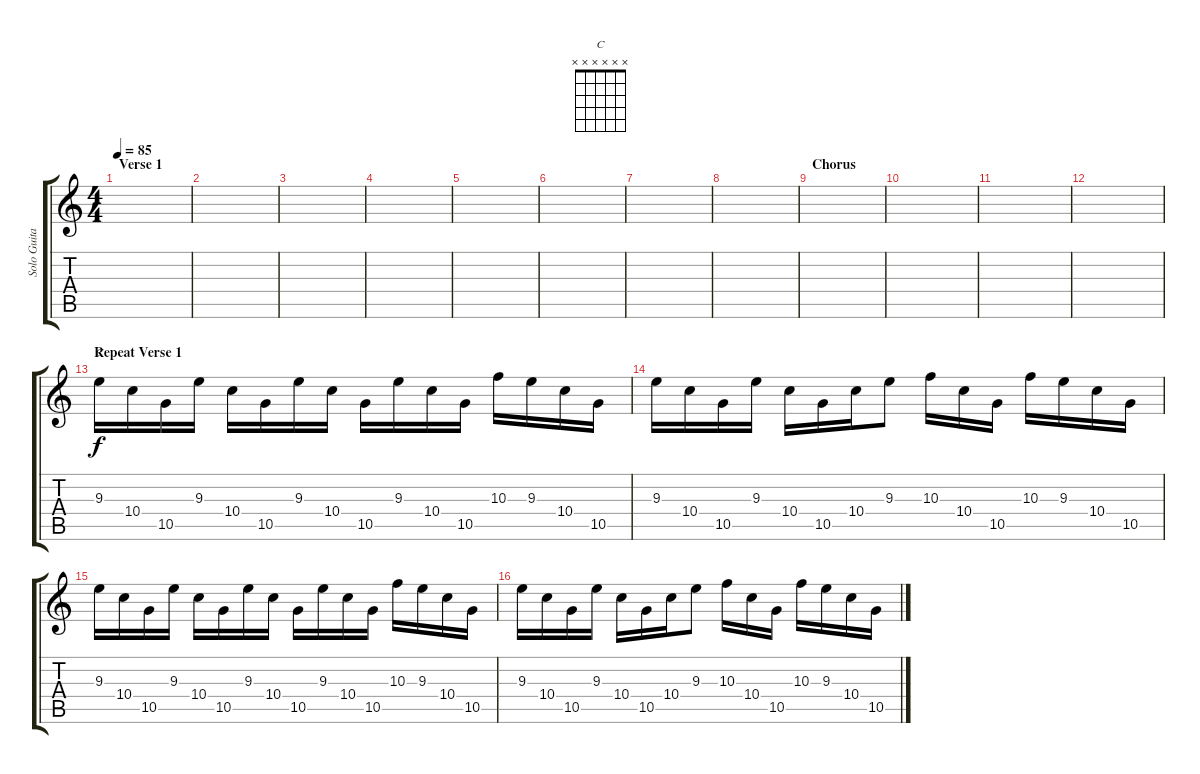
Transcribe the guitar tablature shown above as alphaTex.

\track ("Solo Guitar" "Solo Guita") {instrument overdrivenguitar}
\staff {score tabs}
\tuning (E4 B3 G3 D3 A2 E2) {hide}
\chord ("C" x x x x x x)
\ts (4 4)
\section ("" "Verse 1")
\tempo 85
\clef g2
\ks c
|
|
|
|
|
|
|
|
\section ("" "Chorus")
|
|
|
|
\section ("" "Repeat Verse 1")
9.3.16{ch "C"} 10.4.16 10.5.16 9.3.16 10.4.16 10.5.16 9.3.16 10.4.16 10.5.16 9.3.16 10.4.16 10.5.16 10.3.16 9.3.16 10.4.16 10.5.16 |
9.3.16 10.4.16 10.5.16 9.3.16 10.4.16 10.5.16 10.4.16 9.3.8 10.3.16 10.4.16 10.5.16 10.3.16 9.3.16 10.4.16 10.5.16 |
9.3.16 10.4.16 10.5.16 9.3.16 10.4.16 10.5.16 9.3.16 10.4.16 10.5.16 9.3.16 10.4.16 10.5.16 10.3.16 9.3.16 10.4.16 10.5.16 |
9.3.16 10.4.16 10.5.16 9.3.16 10.4.16 10.5.16 10.4.16 9.3.8 10.3.16 10.4.16 10.5.16 10.3.16 9.3.16 10.4.16 10.5.16
